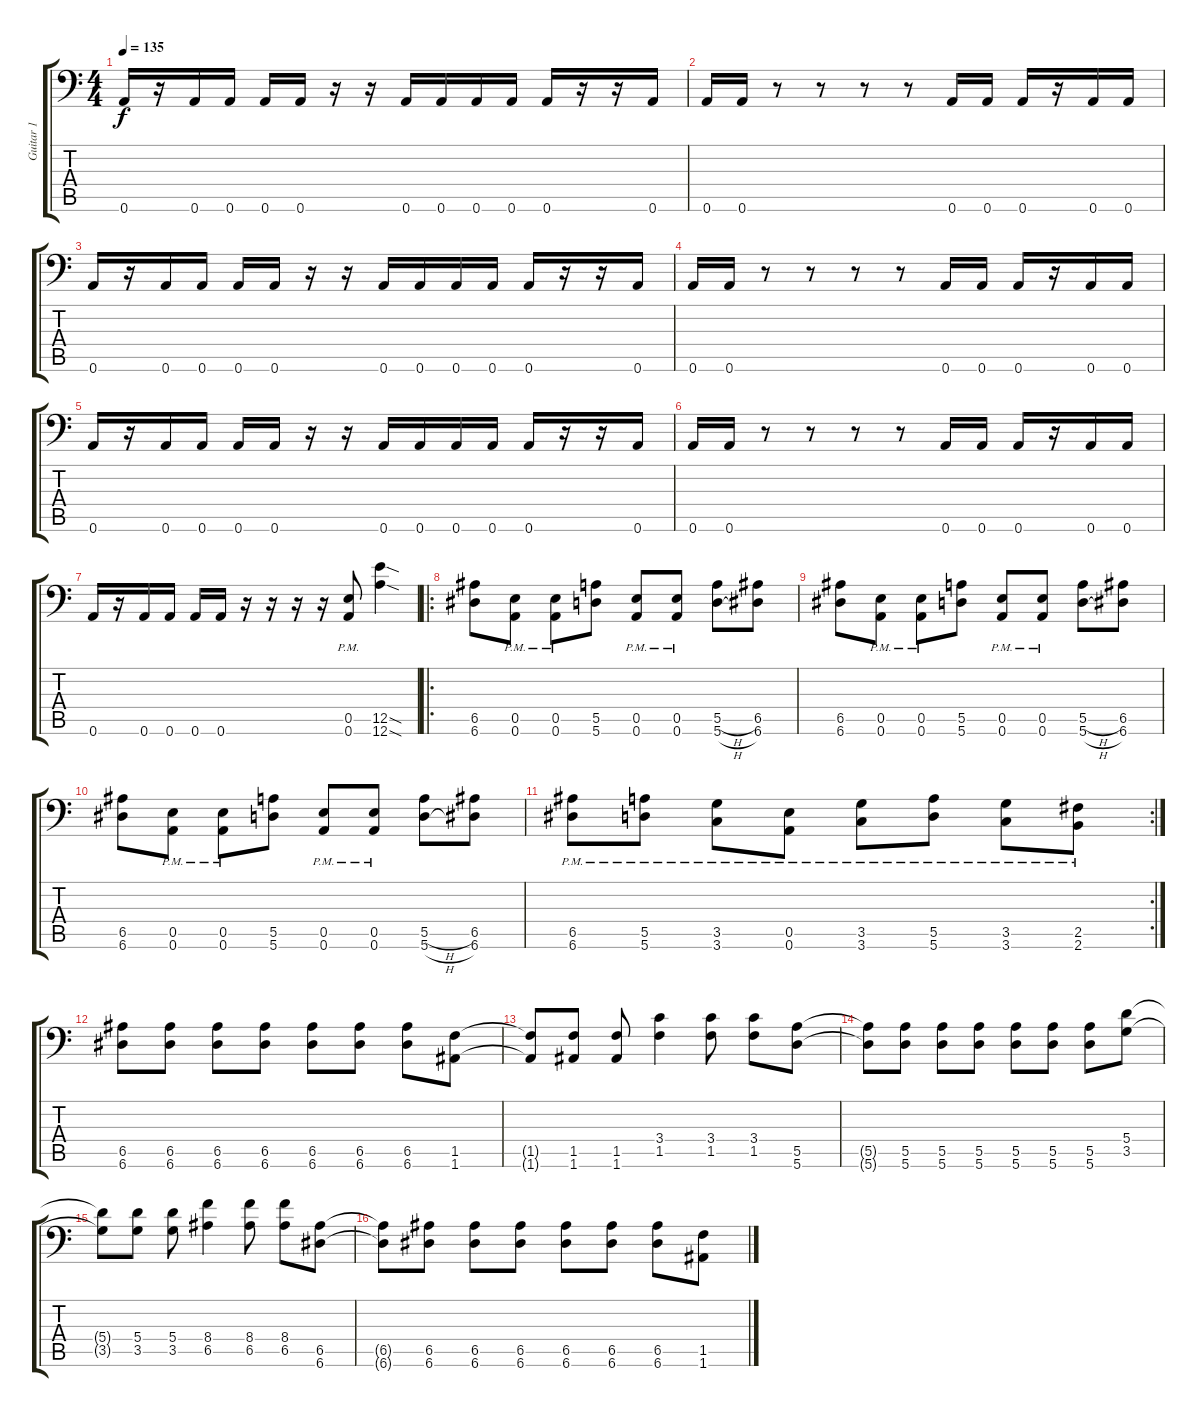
\track ("Guitar 1" "Guitar 1") {instrument overdrivenguitar}
\staff {score tabs}
\tuning (B3 Gb3 D3 A2 E2 A1) {hide}
\ts (4 4)
\tempo 135
\clef f4
\ks c
0.6.16{dy f} r.16 0.6.16 0.6.16 0.6.16 0.6.16 r.16 r.16 0.6.16 0.6.16 0.6.16 0.6.16 0.6.16 r.16 r.16 0.6.16 |
0.6.16 0.6.16 r.8 r.8 r.8 r.8 0.6.16 0.6.16 0.6.16 r.16 0.6.16 0.6.16 |
0.6.16 r.16 0.6.16 0.6.16 0.6.16 0.6.16 r.16 r.16 0.6.16 0.6.16 0.6.16 0.6.16 0.6.16 r.16 r.16 0.6.16 |
0.6.16 0.6.16 r.8 r.8 r.8 r.8 0.6.16 0.6.16 0.6.16 r.16 0.6.16 0.6.16 |
0.6.16 r.16 0.6.16 0.6.16 0.6.16 0.6.16 r.16 r.16 0.6.16 0.6.16 0.6.16 0.6.16 0.6.16 r.16 r.16 0.6.16 |
0.6.16 0.6.16 r.8 r.8 r.8 r.8 0.6.16 0.6.16 0.6.16 r.16 0.6.16 0.6.16 |
0.6.16 r.16 0.6.16 0.6.16 0.6.16 0.6.16 r.16 r.16 r.16 r.16 (0.5{pm} 0.6{pm}).8 (12.5{sod} 12.6{sod}).4 |
\ro
(6.5 6.6).8 (0.5{pm} 0.6{pm}).8 (0.5{pm} 0.6{pm}).8 (5.5 5.6).8 (0.5{pm} 0.6{pm}).8 (0.5{pm} 0.6{pm}).8 (5.5{h} 5.6{h}).8 (6.5 6.6).8 |
(6.5 6.6).8 (0.5{pm} 0.6{pm}).8 (0.5{pm} 0.6{pm}).8 (5.5 5.6).8 (0.5{pm} 0.6{pm}).8 (0.5{pm} 0.6{pm}).8 (5.5{h} 5.6{h}).8 (6.5 6.6).8 |
(6.5 6.6).8 (0.5{pm} 0.6{pm}).8 (0.5{pm} 0.6{pm}).8 (5.5 5.6).8 (0.5{pm} 0.6{pm}).8 (0.5{pm} 0.6{pm}).8 (5.5{h} 5.6{h}).8 (6.5 6.6).8 |
\rc 2
(6.5{pm} 6.6{pm}).8 (5.5{pm} 5.6{pm}).8 (3.5{pm} 3.6{pm}).8 (0.5{pm} 0.6{pm}).8 (3.5{pm} 3.6{pm}).8 (5.5{pm} 5.6{pm}).8 (3.5{pm} 3.6{pm}).8 (2.5{pm} 2.6{pm}).8 |
(6.5 6.6).8 (6.5 6.6).8 (6.5 6.6).8 (6.5 6.6).8 (6.5 6.6).8 (6.5 6.6).8 (6.5 6.6).8 (1.5 1.6).8 |
(1.5{t} 1.6{t}).8 (1.5 1.6).8 (1.5 1.6).8 (3.4 1.5).4 (3.4 1.5).8 (3.4 1.5).8 (5.5 5.6).8 |
(5.5{t} 5.6{t}).8 (5.5 5.6).8 (5.5 5.6).8 (5.5 5.6).8 (5.5 5.6).8 (5.5 5.6).8 (5.5 5.6).8 (5.4 3.5).8 |
(5.4{t} 3.5{t}).8 (5.4 3.5).8 (5.4 3.5).8 (8.4 6.5).4 (8.4 6.5).8 (8.4 6.5).8 (6.5 6.6).8 |
(6.5{t} 6.6{t}).8 (6.5 6.6).8 (6.5 6.6).8 (6.5 6.6).8 (6.5 6.6).8 (6.5 6.6).8 (6.5 6.6).8 (1.5 1.6).8
